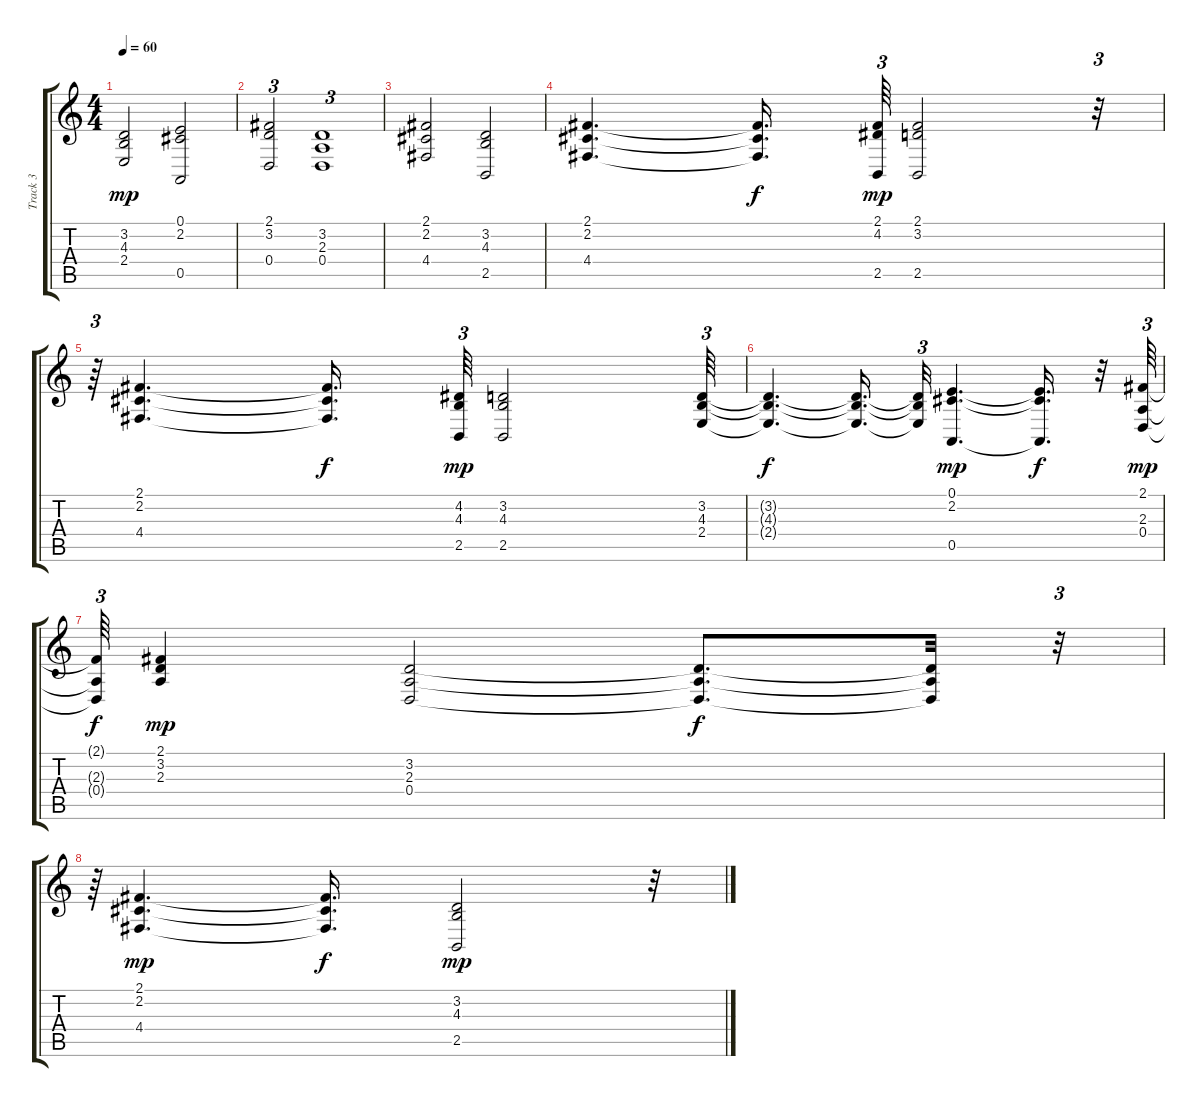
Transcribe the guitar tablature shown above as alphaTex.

\track ("Track 3" "Track 3") {instrument pad2warm}
\staff {score tabs}
\tuning (E4 B3 G3 D3 A2 E2) {hide}
\ts (4 4)
\tempo 60
\clef g2
\ks c
(3.2 4.3 2.4).2{dy mp} (0.1 2.2 0.5).2 |
(2.1 3.2 0.4).2{tu (3 2)} (3.2 2.3 0.4).1{tu (3 2)} |
(2.1 2.2 4.4).2 (3.2 4.3 2.5).2 |
(2.1 2.2 4.4).4{d} (2.1{t} 2.2{t} 4.4{t}).16{d dy f} (2.1 4.2 2.5).64{tu (3 2) dy mp} (2.1 3.2 2.5).2 r.32{tu (3 2)} |
r.64{tu (3 2)} (2.1 2.2 4.4).4{d} (2.1{t} 2.2{t} 4.4{t}).16{d dy f} (4.2 4.3 2.5).64{tu (3 2) dy mp} (3.2 4.3 2.5).2 (3.2 4.3 2.4).64{tu (3 2)} |
(3.2{t} 4.3{t} 2.4{t}).4{d dy f} (3.2{t} 4.3{t} 2.4{t}).16{d} (3.2{t} 4.3{t} 2.4{t}).32{tu (3 2)} (0.1 2.2 0.5).4{d dy mp} (0.1{t} 2.2{t} 0.5{t}).16{d dy f} r.32 (2.1 2.3 0.4).64{tu (3 2) dy mp} |
(2.1{t} 2.3{t} 0.4{t}).64{tu (3 2) dy f} (2.1 3.2 2.3).4{dy mp} (3.2 2.3 0.4).2 (3.2{t} 2.3{t} 0.4{t}).8{d dy f} (3.2{t} 2.3{t} 0.4{t}).32 r.32{tu (3 2)} |
r.64{tu (3 2)} (2.1 2.2 4.4).4{d dy mp} (2.1{t} 2.2{t} 4.4{t}).16{d dy f} (3.2 4.3 2.5).2{dy mp} r.32{tu (3 2)}
